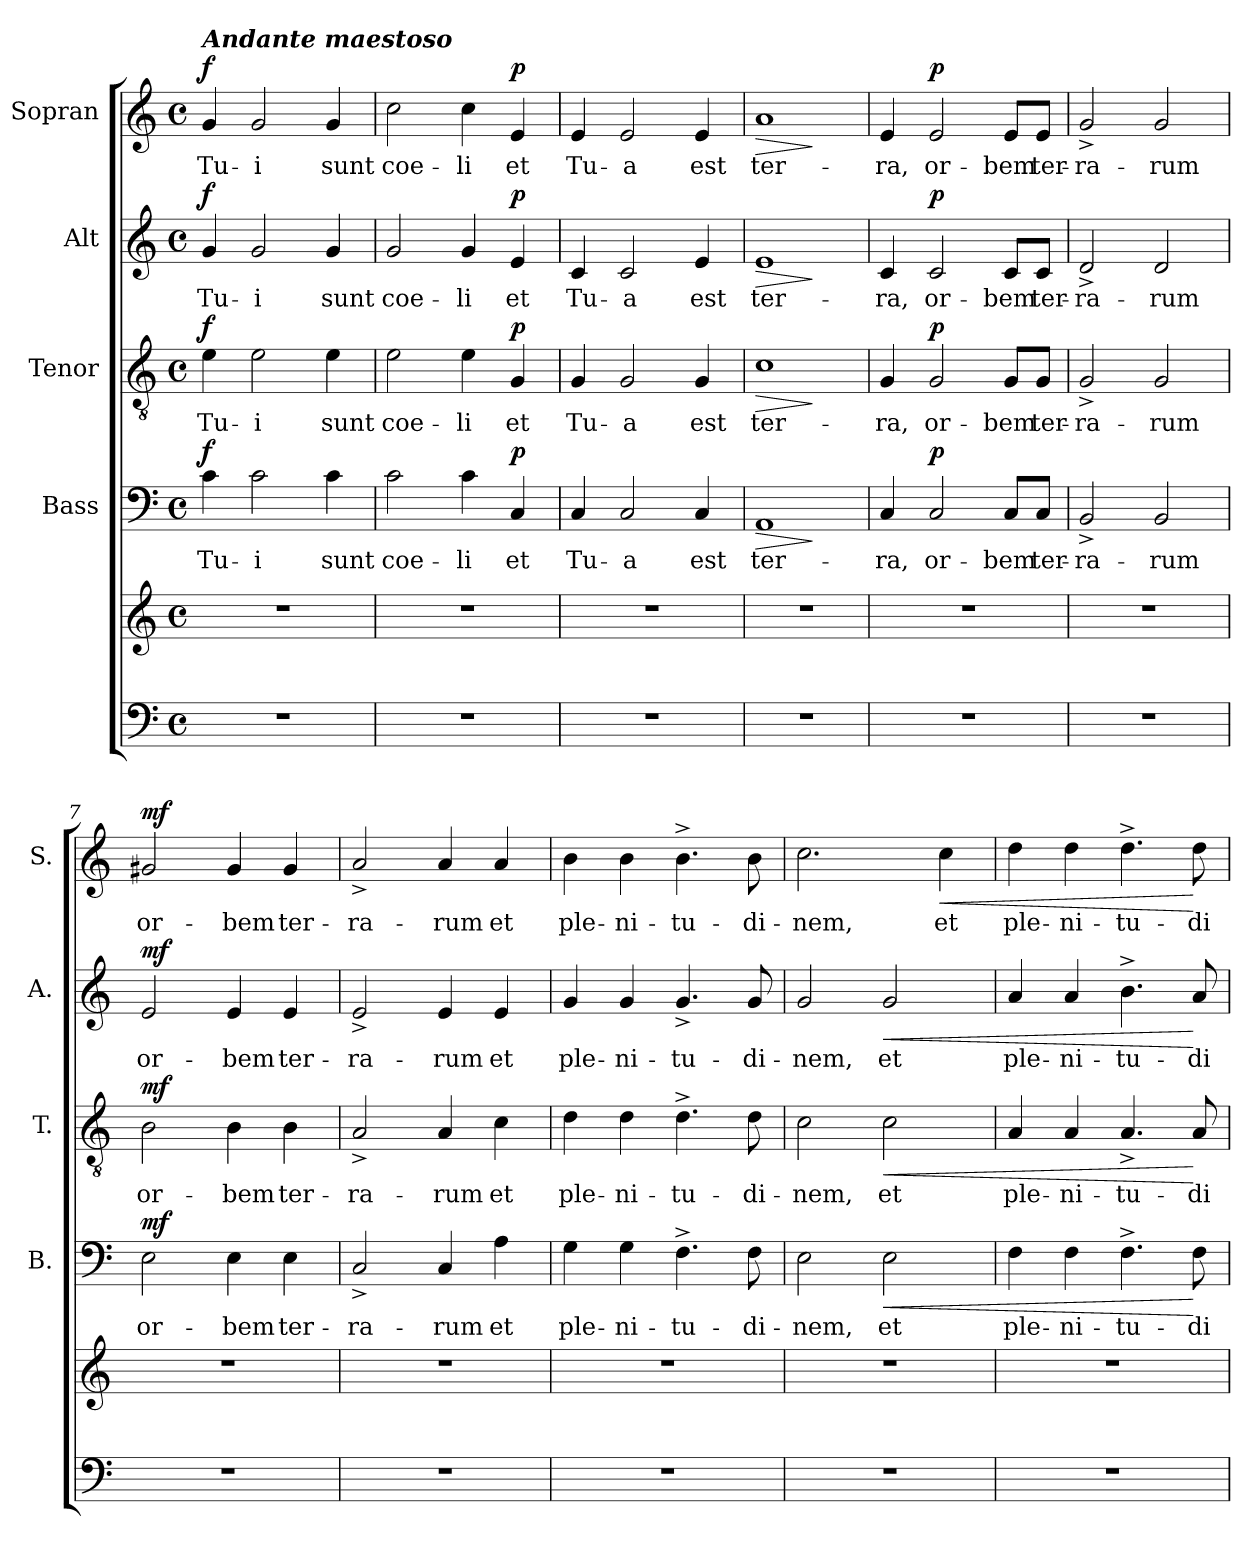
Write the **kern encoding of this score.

**kern	**kern	**kern	**text	**dynam	**kern	**text	**dynam	**kern	**text	**dynam	**kern	**text	**dynam
*part5	*part5	*part4	*part4	*part4	*part3	*part3	*part3	*part2	*part2	*part2	*part1	*part1	*part1
*staff6	*staff5	*staff4	*staff4	*staff4	*staff3	*staff3	*staff3	*staff2	*staff2	*staff2	*staff1	*staff1	*staff1
*	*	*I"Bass	*	*	*I"Tenor	*	*	*I"Alt	*	*	*I"Sopran	*	*
*	*	*I'B.	*	*	*I'T.	*	*	*I'A.	*	*	*I'S.	*	*
*clefF4	*clefG2	*clefF4	*	*	*clefGv2	*	*	*clefG2	*	*	*clefG2	*	*
*k[]	*k[]	*k[]	*	*	*k[]	*	*	*k[]	*	*	*k[]	*	*
*C:	*C:	*C:	*	*	*C:	*	*	*C:	*	*	*C:	*	*
*M4/4	*M4/4	*M4/4	*	*	*M4/4	*	*	*M4/4	*	*	*M4/4	*	*
*met(c)	*met(c)	*met(c)	*	*	*met(c)	*	*	*met(c)	*	*	*met(c)	*	*
=1	=1	=1	=1	=1	=1	=1	=1	=1	=1	=1	=1	=1	=1
!	!	!	!	!	!	!	!	!	!	!	!LO:TX:a:Bi:t=Andante maestoso	!	!
!	!	!	!LO:LY:b	!LO:DY:a	!	!LO:LY:b	!LO:DY:a	!	!LO:LY:b	!LO:DY:a	!	!LO:LY:b	!LO:DY:b
1r	1r	4c\	Tu-	f	4e\	Tu-	f	4g/	Tu-	f	4g/	Tu-	f
!	!	!	!LO:LY:b	!	!	!LO:LY:b	!	!	!LO:LY:b	!	!	!LO:LY:b	!
.	.	2c\	-i	.	2e\	-i	.	2g/	-i	.	2g/	-i	.
!	!	!	!LO:LY:b	!	!	!LO:LY:b	!	!	!LO:LY:b	!	!	!LO:LY:b	!
.	.	4c\	sunt	.	4e\	sunt	.	4g/	sunt	.	4g/	sunt	.
=2	=2	=2	=2	=2	=2	=2	=2	=2	=2	=2	=2	=2	=2
!	!	!	!LO:LY:b	!	!	!LO:LY:b	!	!	!LO:LY:b	!	!	!LO:LY:b	!
1r	1r	2c\	coe-	.	2e\	coe-	.	2g/	coe-	.	2cc\	coe-	.
!	!	!	!LO:LY:b	!	!	!LO:LY:b	!	!	!LO:LY:b	!	!	!LO:LY:b	!
.	.	4c\	-li	.	4e\	-li	.	4g/	-li	.	4cc\	-li	.
!	!	!	!LO:LY:b	!LO:DY:a	!	!LO:LY:b	!LO:DY:a	!	!LO:LY:b	!LO:DY:a	!	!LO:LY:b	!LO:DY:a
.	.	4C/	et	p	4G/	et	p	4e/	et	p	4e/	et	p
=3	=3	=3	=3	=3	=3	=3	=3	=3	=3	=3	=3	=3	=3
!	!	!	!LO:LY:b	!	!	!LO:LY:b	!	!	!LO:LY:b	!	!	!LO:LY:b	!
1r	1r	4C/	Tu-	.	4G/	Tu-	.	4c/	Tu-	.	4e/	Tu-	.
!	!	!	!LO:LY:b	!	!	!LO:LY:b	!	!	!LO:LY:b	!	!	!LO:LY:b	!
.	.	2C/	-a	.	2G/	-a	.	2c/	-a	.	2e/	-a	.
!	!	!	!LO:LY:b	!	!	!LO:LY:b	!	!	!LO:LY:b	!	!	!LO:LY:b	!
.	.	4C/	est	.	4G/	est	.	4e/	est	.	4e/	est	.
=4	=4	=4	=4	=4	=4	=4	=4	=4	=4	=4	=4	=4	=4
!	!	!	!LO:LY:b	!LO:HP:b	!	!LO:LY:b	!LO:HP:b	!	!LO:LY:b	!LO:HP:b	!	!LO:LY:b	!LO:HP:b
1r	1r	1AA	ter-	>	1c	ter-	>	1e	ter-	>	1a	ter-	>
.	.	.	.	]	.	.	]	.	.	]	.	.	]
=5	=5	=5	=5	=5	=5	=5	=5	=5	=5	=5	=5	=5	=5
!	!	!	!LO:LY:b	!	!	!LO:LY:b	!	!	!LO:LY:b	!	!	!LO:LY:b	!
1r	1r	4C/	-ra,	.	4G/	-ra,	.	4c/	-ra,	.	4e/	-ra,	.
!	!	!	!LO:LY:b	!LO:DY:a	!	!LO:LY:b	!LO:DY:a	!	!LO:LY:b	!LO:DY:a	!	!LO:LY:b	!LO:DY:a
.	.	2C/	or-	p	2G/	or-	p	2c/	or-	p	2e/	or-	p
!	!	!	!LO:LY:b	!	!	!LO:LY:b	!	!	!LO:LY:b	!	!	!LO:LY:b	!
.	.	8C/L	-bem	.	8G/L	-bem	.	8c/L	-bem	.	8e/L	-bem	.
!	!	!	!LO:LY:b	!	!	!LO:LY:b	!	!	!LO:LY:b	!	!	!LO:LY:b	!
.	.	8C/J	ter-	.	8G/J	ter-	.	8c/J	ter-	.	8e/J	ter-	.
=6	=6	=6	=6	=6	=6	=6	=6	=6	=6	=6	=6	=6	=6
!	!	!	!LO:LY:b	!	!	!LO:LY:b	!	!	!LO:LY:b	!	!	!LO:LY:b	!
1r	1r	2BB^>/	-ra-	.	2G^>/	-ra-	.	2d^>/	-ra-	.	2g^>/	-ra-	.
!	!	!	!LO:LY:b	!	!	!LO:LY:b	!	!	!LO:LY:b	!	!	!LO:LY:b	!
.	.	2BB/	-rum	.	2G/	-rum	.	2d/	-rum	.	2g/	-rum	.
=7	=7	=7	=7	=7	=7	=7	=7	=7	=7	=7	=7	=7	=7
!	!	!	!LO:LY:b	!LO:DY:a	!	!LO:LY:b	!LO:DY:a	!	!LO:LY:b	!LO:DY:a	!	!LO:LY:b	!LO:DY:a
1r	1r	2E\	or-	mf	2B\	or-	mf	2e/	or-	mf	2g#X/	or-	mf
!	!	!	!LO:LY:b	!	!	!LO:LY:b	!	!	!LO:LY:b	!	!	!LO:LY:b	!
.	.	4E\	-bem	.	4B\	-bem	.	4e/	-bem	.	4g#/	-bem	.
!	!	!	!LO:LY:b	!	!	!LO:LY:b	!	!	!LO:LY:b	!	!	!LO:LY:b	!
.	.	4E\	ter-	.	4B\	ter-	.	4e/	ter-	.	4g#/	ter-	.
!!LO:LB:g=z
=8	=8	=8	=8	=8	=8	=8	=8	=8	=8	=8	=8	=8	=8
!	!	!	!LO:LY:b	!	!	!LO:LY:b	!	!	!LO:LY:b	!	!	!LO:LY:b	!
1r	1r	2C^>/	-ra-	.	2A^>/	-ra-	.	2e^>/	-ra-	.	2a^>/	-ra-	.
!	!	!	!LO:LY:b	!	!	!LO:LY:b	!	!	!LO:LY:b	!	!	!LO:LY:b	!
.	.	4C/	-rum	.	4A/	-rum	.	4e/	-rum	.	4a/	-rum	.
!	!	!	!LO:LY:b	!	!	!LO:LY:b	!	!	!LO:LY:b	!	!	!LO:LY:b	!
.	.	4A\	et	.	4c\	et	.	4e/	et	.	4a/	et	.
=9	=9	=9	=9	=9	=9	=9	=9	=9	=9	=9	=9	=9	=9
!	!	!	!LO:LY:b	!	!	!LO:LY:b	!	!	!LO:LY:b	!	!	!LO:LY:b	!
1r	1r	4G\	ple-	.	4d\	ple-	.	4g/	ple-	.	4b\	ple-	.
!	!	!	!LO:LY:b	!	!	!LO:LY:b	!	!	!LO:LY:b	!	!	!LO:LY:b	!
.	.	4G\	-ni-	.	4d\	-ni-	.	4g/	-ni-	.	4b\	-ni-	.
!	!	!	!LO:LY:b	!	!	!LO:LY:b	!	!	!LO:LY:b	!	!	!LO:LY:b	!
.	.	4.F^>\	-tu-	.	4.d^>\	-tu-	.	4.g^</	-tu-	.	4.b^>\	-tu-	.
!	!	!	!LO:LY:b	!	!	!LO:LY:b	!	!	!LO:LY:b	!	!	!LO:LY:b	!
.	.	8F\	-di-	.	8d\	-di-	.	8g/	-di-	.	8b\	-di-	.
=10	=10	=10	=10	=10	=10	=10	=10	=10	=10	=10	=10	=10	=10
!	!	!	!LO:LY:b	!	!	!LO:LY:b	!	!	!LO:LY:b	!	!	!LO:LY:b	!
1r	1r	2E\	-nem,	.	2c\	-nem,	.	2g/	-nem,	.	2.cc\	-nem,	.
!	!	!	!LO:LY:b	!LO:HP:b	!	!LO:LY:b	!LO:HP:b	!	!LO:LY:b	!LO:HP:b	!	!	!
.	.	2E\	et	<	2c\	et	<	2g/	et	<	.	.	.
!	!	!	!	!	!	!	!	!	!	!	!	!LO:LY:b	!LO:HP:b
.	.	.	.	.	.	.	.	.	.	.	4cc\	et	<
=11	=11	=11	=11	=11	=11	=11	=11	=11	=11	=11	=11	=11	=11
!	!	!	!LO:LY:b	!	!	!LO:LY:b	!	!	!LO:LY:b	!	!	!LO:LY:b	!
1r	1r	4F\	ple-	.	4A/	ple-	.	4a/	ple-	.	4dd\	ple-	.
!	!	!	!LO:LY:b	!	!	!LO:LY:b	!	!	!LO:LY:b	!	!	!LO:LY:b	!
.	.	4F\	-ni-	.	4A/	-ni-	.	4a/	-ni-	.	4dd\	-ni-	.
!	!	!	!LO:LY:b	!	!	!LO:LY:b	!	!	!LO:LY:b	!	!	!LO:LY:b	!
.	.	4.F^>\	-tu-	.	4.A^</	-tu-	.	4.b^>\	-tu-	.	4.dd^>\	-tu-	.
!	!	!	!LO:LY:b	!	!	!LO:LY:b	!	!	!LO:LY:b	!	!	!LO:LY:b	!
.	.	8F\	-di-	[	8A/	-di-	[	8a/	-di-	[	8dd\	-di-	[
=	=	=	=	=	=	=	=	=	=	=	=	=	=
*-	*-	*-	*-	*-	*-	*-	*-	*-	*-	*-	*-	*-	*-
